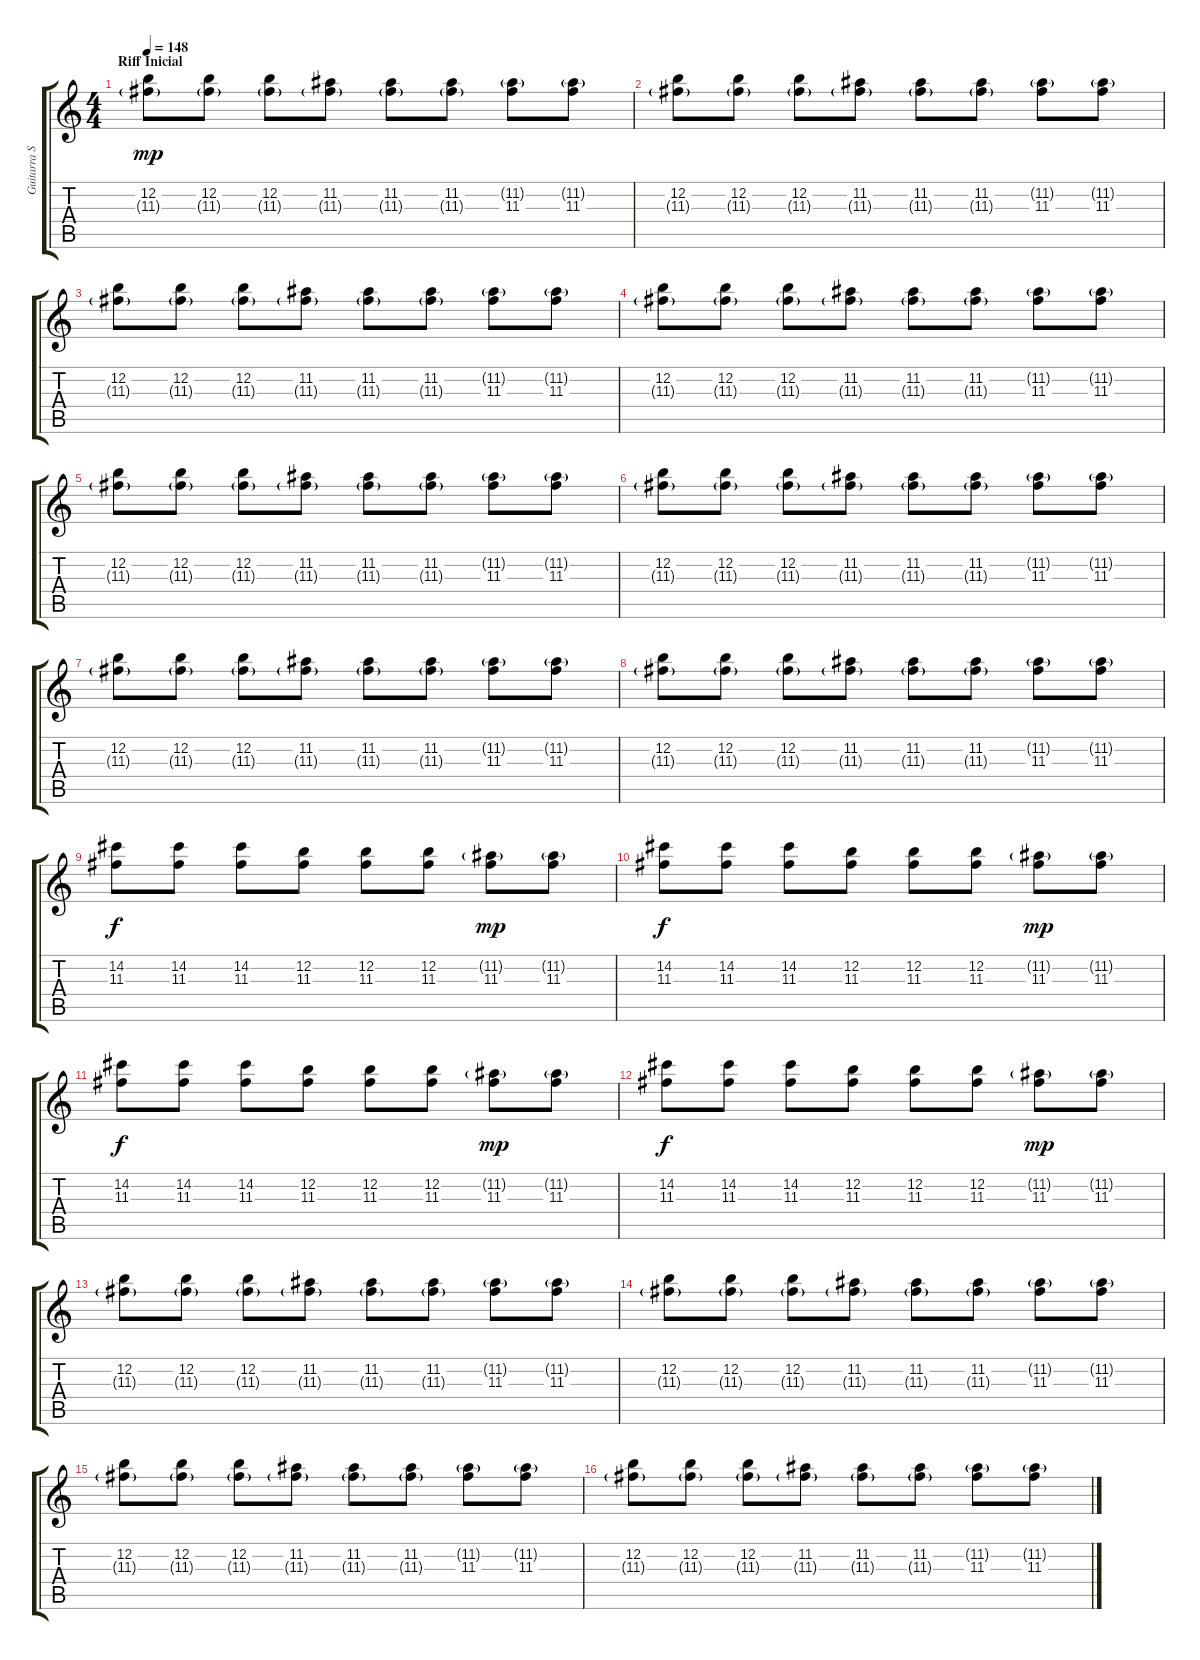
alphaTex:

\track ("Guitarra Solo" "Guitarra S") {instrument distortionguitar}
\staff {score tabs}
\tuning (E4 B3 G3 D3 A2 E2) {hide}
\ts (4 4)
\section ("" "Riff Inicial")
\tempo 148
\clef g2
\ks c
(12.2 11.3{g}).8{dy mp instrument distortionguitar} (12.2 11.3{g}).8 (12.2 11.3{g}).8 (11.2 11.3{g}).8 (11.2 11.3{g}).8 (11.2 11.3{g}).8 (11.2{g} 11.3).8 (11.2{g} 11.3).8 |
(12.2 11.3{g}).8 (12.2 11.3{g}).8 (12.2 11.3{g}).8 (11.2 11.3{g}).8 (11.2 11.3{g}).8 (11.2 11.3{g}).8 (11.2{g} 11.3).8 (11.2{g} 11.3).8 |
(12.2 11.3{g}).8 (12.2 11.3{g}).8 (12.2 11.3{g}).8 (11.2 11.3{g}).8 (11.2 11.3{g}).8 (11.2 11.3{g}).8 (11.2{g} 11.3).8 (11.2{g} 11.3).8 |
(12.2 11.3{g}).8 (12.2 11.3{g}).8 (12.2 11.3{g}).8 (11.2 11.3{g}).8 (11.2 11.3{g}).8 (11.2 11.3{g}).8 (11.2{g} 11.3).8 (11.2{g} 11.3).8 |
(12.2 11.3{g}).8 (12.2 11.3{g}).8 (12.2 11.3{g}).8 (11.2 11.3{g}).8 (11.2 11.3{g}).8 (11.2 11.3{g}).8 (11.2{g} 11.3).8 (11.2{g} 11.3).8 |
(12.2 11.3{g}).8 (12.2 11.3{g}).8 (12.2 11.3{g}).8 (11.2 11.3{g}).8 (11.2 11.3{g}).8 (11.2 11.3{g}).8 (11.2{g} 11.3).8 (11.2{g} 11.3).8 |
(12.2 11.3{g}).8 (12.2 11.3{g}).8 (12.2 11.3{g}).8 (11.2 11.3{g}).8 (11.2 11.3{g}).8 (11.2 11.3{g}).8 (11.2{g} 11.3).8 (11.2{g} 11.3).8 |
(12.2 11.3{g}).8 (12.2 11.3{g}).8 (12.2 11.3{g}).8 (11.2 11.3{g}).8 (11.2 11.3{g}).8 (11.2 11.3{g}).8 (11.2{g} 11.3).8 (11.2{g} 11.3).8 |
(14.2 11.3).8{dy f} (14.2 11.3).8 (14.2 11.3).8 (12.2 11.3).8 (12.2 11.3).8 (12.2 11.3).8 (11.2{g} 11.3).8{dy mp} (11.2{g} 11.3).8 |
(14.2 11.3).8{dy f} (14.2 11.3).8 (14.2 11.3).8 (12.2 11.3).8 (12.2 11.3).8 (12.2 11.3).8 (11.2{g} 11.3).8{dy mp} (11.2{g} 11.3).8 |
(14.2 11.3).8{dy f} (14.2 11.3).8 (14.2 11.3).8 (12.2 11.3).8 (12.2 11.3).8 (12.2 11.3).8 (11.2{g} 11.3).8{dy mp} (11.2{g} 11.3).8 |
(14.2 11.3).8{dy f} (14.2 11.3).8 (14.2 11.3).8 (12.2 11.3).8 (12.2 11.3).8 (12.2 11.3).8 (11.2{g} 11.3).8{dy mp} (11.2{g} 11.3).8 |
(12.2 11.3{g}).8 (12.2 11.3{g}).8 (12.2 11.3{g}).8 (11.2 11.3{g}).8 (11.2 11.3{g}).8 (11.2 11.3{g}).8 (11.2{g} 11.3).8 (11.2{g} 11.3).8 |
(12.2 11.3{g}).8 (12.2 11.3{g}).8 (12.2 11.3{g}).8 (11.2 11.3{g}).8 (11.2 11.3{g}).8 (11.2 11.3{g}).8 (11.2{g} 11.3).8 (11.2{g} 11.3).8 |
(12.2 11.3{g}).8 (12.2 11.3{g}).8 (12.2 11.3{g}).8 (11.2 11.3{g}).8 (11.2 11.3{g}).8 (11.2 11.3{g}).8 (11.2{g} 11.3).8 (11.2{g} 11.3).8 |
(12.2 11.3{g}).8 (12.2 11.3{g}).8 (12.2 11.3{g}).8 (11.2 11.3{g}).8 (11.2 11.3{g}).8 (11.2 11.3{g}).8 (11.2{g} 11.3).8 (11.2{g} 11.3).8
